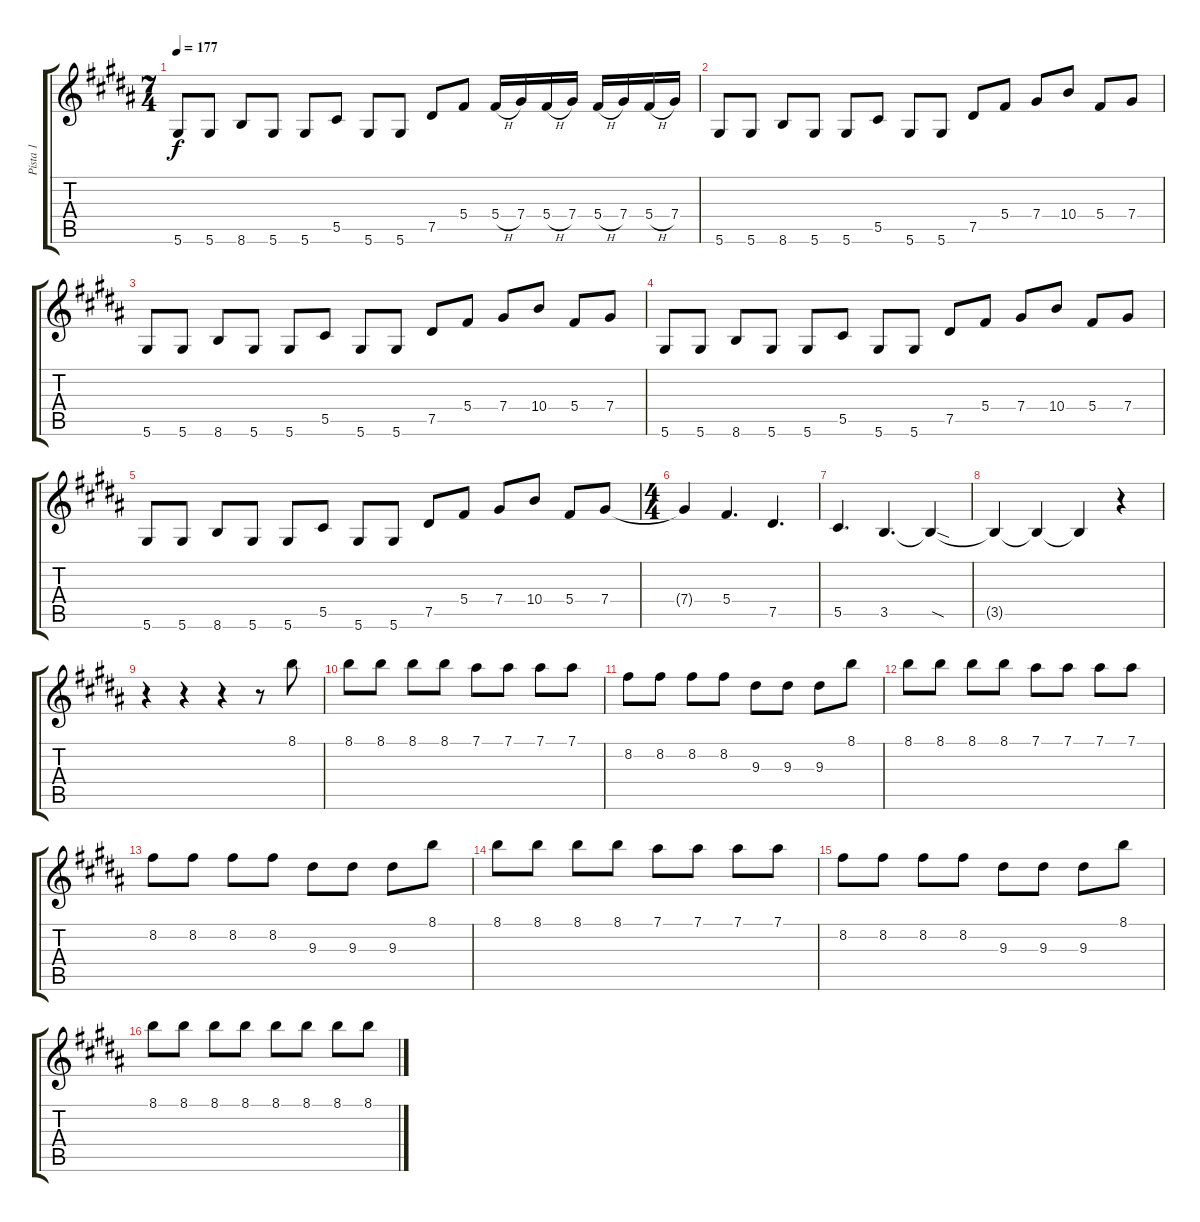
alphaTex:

\track ("Pista 1" "Pista 1") {instrument overdrivenguitar}
\staff {score tabs}
\tuning (Eb4 Bb3 Gb3 Db3 Ab2 Eb2) {hide}
\ts (7 4)
\tempo 177
\clef g2
\ks g#minor
5.6.8{dy f} 5.6.8 8.6.8 5.6.8 5.6.8 5.5.8 5.6.8 5.6.8 7.5.8 5.4.8 5.4{h}.16 7.4.16 5.4{h}.16 7.4.16 5.4{h}.16 7.4.16 5.4{h}.16 7.4.16 |
5.6.8 5.6.8 8.6.8 5.6.8 5.6.8 5.5.8 5.6.8 5.6.8 7.5.8 5.4.8 7.4.8 10.4.8 5.4.8 7.4.8 |
5.6.8 5.6.8 8.6.8 5.6.8 5.6.8 5.5.8 5.6.8 5.6.8 7.5.8 5.4.8 7.4.8 10.4.8 5.4.8 7.4.8 |
5.6.8 5.6.8 8.6.8 5.6.8 5.6.8 5.5.8 5.6.8 5.6.8 7.5.8 5.4.8 7.4.8 10.4.8 5.4.8 7.4.8 |
5.6.8 5.6.8 8.6.8 5.6.8 5.6.8 5.5.8 5.6.8 5.6.8 7.5.8 5.4.8 7.4.8 10.4.8 5.4.8 7.4.8 |
\ts (4 4)
7.4{t}.4 5.4.4{d} 7.5.4{d} |
5.5.4{d} 3.5.4{d} 3.5{sod t}.4 |
3.5{t}.4 3.5{t}.4 3.5{t}.4 r.4 |
r.4 r.4 r.4 r.8 8.1.8{volume 11} |
8.1.8 8.1.8 8.1.8 8.1.8 7.1.8 7.1.8 7.1.8 7.1.8 |
8.2.8 8.2.8 8.2.8 8.2.8 9.3.8 9.3.8 9.3.8 8.1.8 |
8.1.8 8.1.8 8.1.8 8.1.8 7.1.8 7.1.8 7.1.8 7.1.8 |
8.2.8 8.2.8 8.2.8 8.2.8 9.3.8 9.3.8 9.3.8 8.1.8 |
8.1.8 8.1.8 8.1.8 8.1.8 7.1.8 7.1.8 7.1.8 7.1.8 |
8.2.8 8.2.8 8.2.8 8.2.8 9.3.8 9.3.8 9.3.8 8.1.8 |
8.1.8 8.1.8 8.1.8 8.1.8 8.1.8 8.1.8 8.1.8 8.1.8
